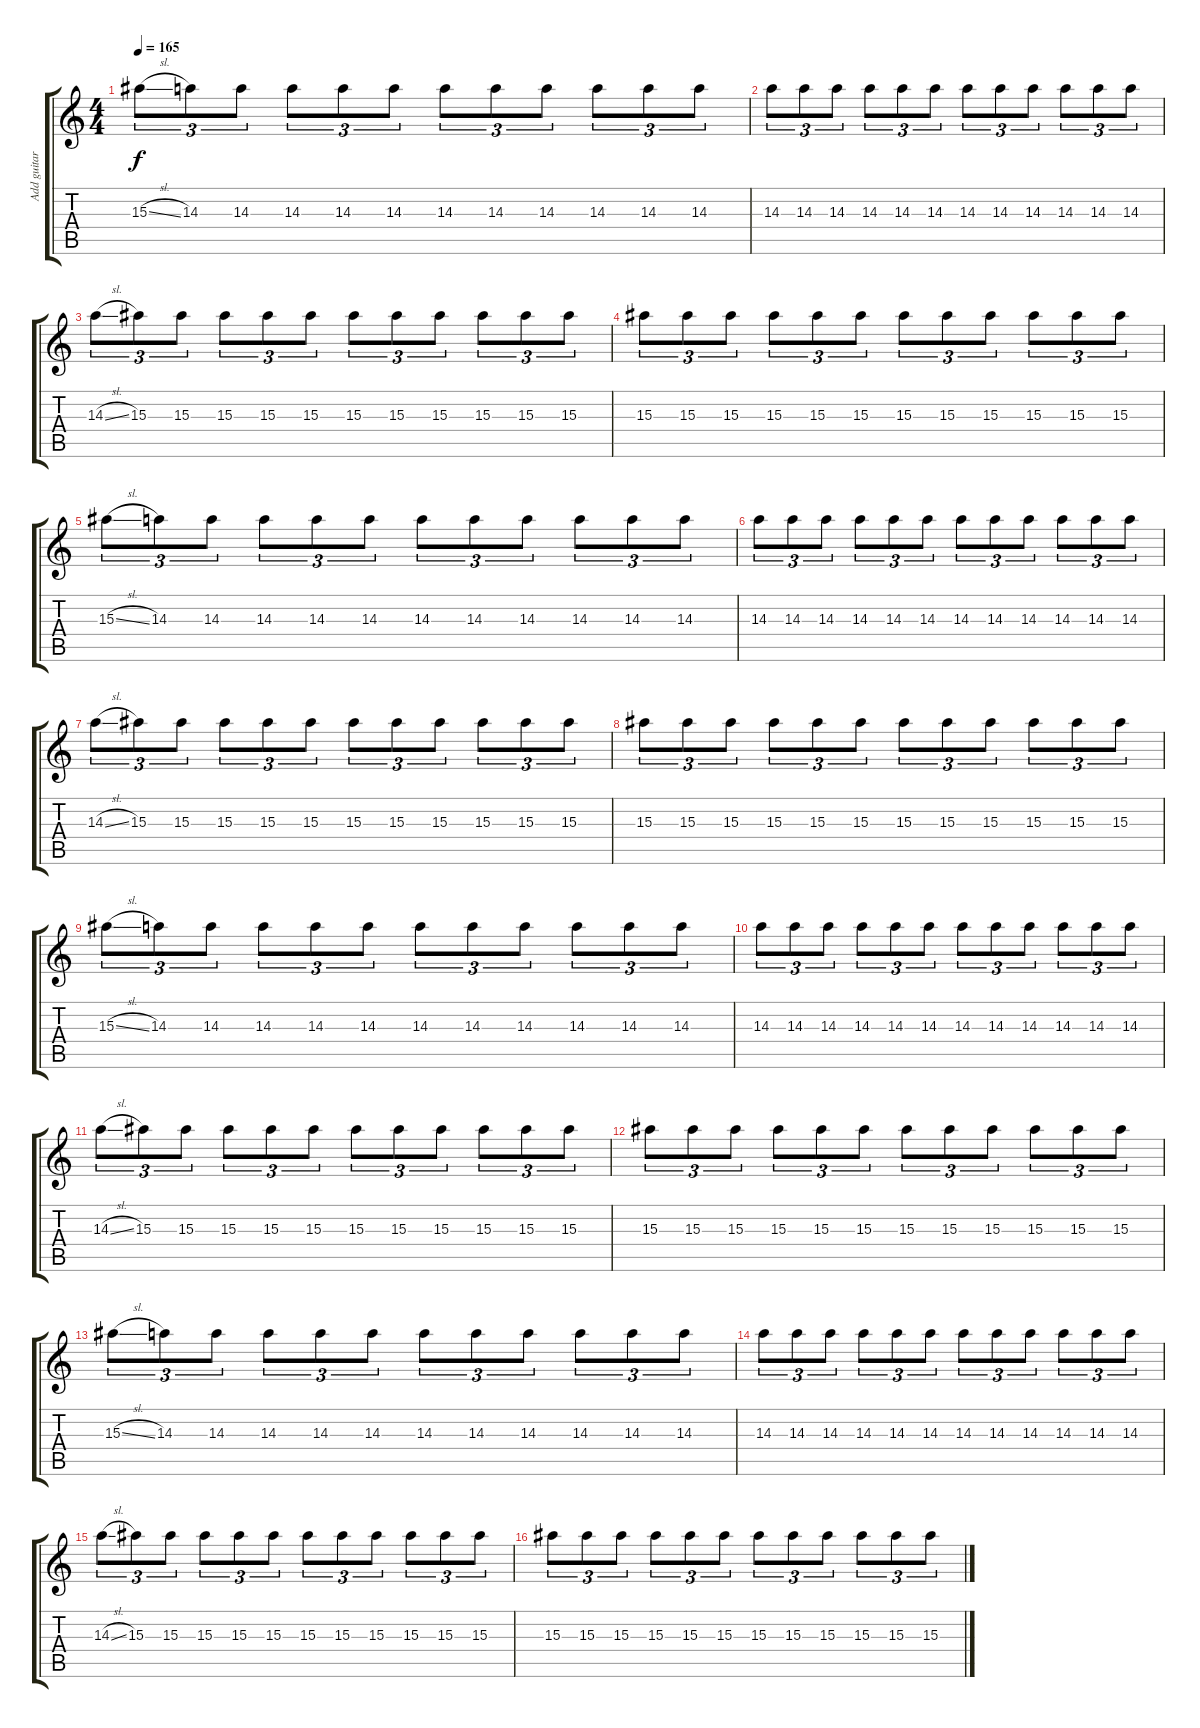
\track ("Add guitar 2" "Add guitar") {instrument distortionguitar}
\staff {score tabs}
\tuning (E4 B3 G3 D3 A2 D2) {hide}
\ts (4 4)
\tempo 165
\clef g2
\ks c
15.3{sl}.8{tu (3 2) dy f} 14.3.8{tu (3 2)} 14.3.8{tu (3 2)} 14.3.8{tu (3 2)} 14.3.8{tu (3 2)} 14.3.8{tu (3 2)} 14.3.8{tu (3 2)} 14.3.8{tu (3 2)} 14.3.8{tu (3 2)} 14.3.8{tu (3 2)} 14.3.8{tu (3 2)} 14.3.8{tu (3 2)} |
14.3.8{tu (3 2)} 14.3.8{tu (3 2)} 14.3.8{tu (3 2)} 14.3.8{tu (3 2)} 14.3.8{tu (3 2)} 14.3.8{tu (3 2)} 14.3.8{tu (3 2)} 14.3.8{tu (3 2)} 14.3.8{tu (3 2)} 14.3.8{tu (3 2)} 14.3.8{tu (3 2)} 14.3.8{tu (3 2)} |
14.3{sl}.8{tu (3 2)} 15.3.8{tu (3 2)} 15.3.8{tu (3 2)} 15.3.8{tu (3 2)} 15.3.8{tu (3 2)} 15.3.8{tu (3 2)} 15.3.8{tu (3 2)} 15.3.8{tu (3 2)} 15.3.8{tu (3 2)} 15.3.8{tu (3 2)} 15.3.8{tu (3 2)} 15.3.8{tu (3 2)} |
15.3.8{tu (3 2)} 15.3.8{tu (3 2)} 15.3.8{tu (3 2)} 15.3.8{tu (3 2)} 15.3.8{tu (3 2)} 15.3.8{tu (3 2)} 15.3.8{tu (3 2)} 15.3.8{tu (3 2)} 15.3.8{tu (3 2)} 15.3.8{tu (3 2)} 15.3.8{tu (3 2)} 15.3.8{tu (3 2)} |
15.3{sl}.8{tu (3 2)} 14.3.8{tu (3 2)} 14.3.8{tu (3 2)} 14.3.8{tu (3 2)} 14.3.8{tu (3 2)} 14.3.8{tu (3 2)} 14.3.8{tu (3 2)} 14.3.8{tu (3 2)} 14.3.8{tu (3 2)} 14.3.8{tu (3 2)} 14.3.8{tu (3 2)} 14.3.8{tu (3 2)} |
14.3.8{tu (3 2)} 14.3.8{tu (3 2)} 14.3.8{tu (3 2)} 14.3.8{tu (3 2)} 14.3.8{tu (3 2)} 14.3.8{tu (3 2)} 14.3.8{tu (3 2)} 14.3.8{tu (3 2)} 14.3.8{tu (3 2)} 14.3.8{tu (3 2)} 14.3.8{tu (3 2)} 14.3.8{tu (3 2)} |
14.3{sl}.8{tu (3 2)} 15.3.8{tu (3 2)} 15.3.8{tu (3 2)} 15.3.8{tu (3 2)} 15.3.8{tu (3 2)} 15.3.8{tu (3 2)} 15.3.8{tu (3 2)} 15.3.8{tu (3 2)} 15.3.8{tu (3 2)} 15.3.8{tu (3 2)} 15.3.8{tu (3 2)} 15.3.8{tu (3 2)} |
15.3.8{tu (3 2)} 15.3.8{tu (3 2)} 15.3.8{tu (3 2)} 15.3.8{tu (3 2)} 15.3.8{tu (3 2)} 15.3.8{tu (3 2)} 15.3.8{tu (3 2)} 15.3.8{tu (3 2)} 15.3.8{tu (3 2)} 15.3.8{tu (3 2)} 15.3.8{tu (3 2)} 15.3.8{tu (3 2)} |
15.3{sl}.8{tu (3 2)} 14.3.8{tu (3 2)} 14.3.8{tu (3 2)} 14.3.8{tu (3 2)} 14.3.8{tu (3 2)} 14.3.8{tu (3 2)} 14.3.8{tu (3 2)} 14.3.8{tu (3 2)} 14.3.8{tu (3 2)} 14.3.8{tu (3 2)} 14.3.8{tu (3 2)} 14.3.8{tu (3 2)} |
14.3.8{tu (3 2)} 14.3.8{tu (3 2)} 14.3.8{tu (3 2)} 14.3.8{tu (3 2)} 14.3.8{tu (3 2)} 14.3.8{tu (3 2)} 14.3.8{tu (3 2)} 14.3.8{tu (3 2)} 14.3.8{tu (3 2)} 14.3.8{tu (3 2)} 14.3.8{tu (3 2)} 14.3.8{tu (3 2)} |
14.3{sl}.8{tu (3 2)} 15.3.8{tu (3 2)} 15.3.8{tu (3 2)} 15.3.8{tu (3 2)} 15.3.8{tu (3 2)} 15.3.8{tu (3 2)} 15.3.8{tu (3 2)} 15.3.8{tu (3 2)} 15.3.8{tu (3 2)} 15.3.8{tu (3 2)} 15.3.8{tu (3 2)} 15.3.8{tu (3 2)} |
15.3.8{tu (3 2)} 15.3.8{tu (3 2)} 15.3.8{tu (3 2)} 15.3.8{tu (3 2)} 15.3.8{tu (3 2)} 15.3.8{tu (3 2)} 15.3.8{tu (3 2)} 15.3.8{tu (3 2)} 15.3.8{tu (3 2)} 15.3.8{tu (3 2)} 15.3.8{tu (3 2)} 15.3.8{tu (3 2)} |
15.3{sl}.8{tu (3 2)} 14.3.8{tu (3 2)} 14.3.8{tu (3 2)} 14.3.8{tu (3 2)} 14.3.8{tu (3 2)} 14.3.8{tu (3 2)} 14.3.8{tu (3 2)} 14.3.8{tu (3 2)} 14.3.8{tu (3 2)} 14.3.8{tu (3 2)} 14.3.8{tu (3 2)} 14.3.8{tu (3 2)} |
14.3.8{tu (3 2)} 14.3.8{tu (3 2)} 14.3.8{tu (3 2)} 14.3.8{tu (3 2)} 14.3.8{tu (3 2)} 14.3.8{tu (3 2)} 14.3.8{tu (3 2)} 14.3.8{tu (3 2)} 14.3.8{tu (3 2)} 14.3.8{tu (3 2)} 14.3.8{tu (3 2)} 14.3.8{tu (3 2)} |
14.3{sl}.8{tu (3 2)} 15.3.8{tu (3 2)} 15.3.8{tu (3 2)} 15.3.8{tu (3 2)} 15.3.8{tu (3 2)} 15.3.8{tu (3 2)} 15.3.8{tu (3 2)} 15.3.8{tu (3 2)} 15.3.8{tu (3 2)} 15.3.8{tu (3 2)} 15.3.8{tu (3 2)} 15.3.8{tu (3 2)} |
15.3.8{tu (3 2)} 15.3.8{tu (3 2)} 15.3.8{tu (3 2)} 15.3.8{tu (3 2)} 15.3.8{tu (3 2)} 15.3.8{tu (3 2)} 15.3.8{tu (3 2)} 15.3.8{tu (3 2)} 15.3.8{tu (3 2)} 15.3.8{tu (3 2)} 15.3.8{tu (3 2)} 15.3.8{tu (3 2)}
